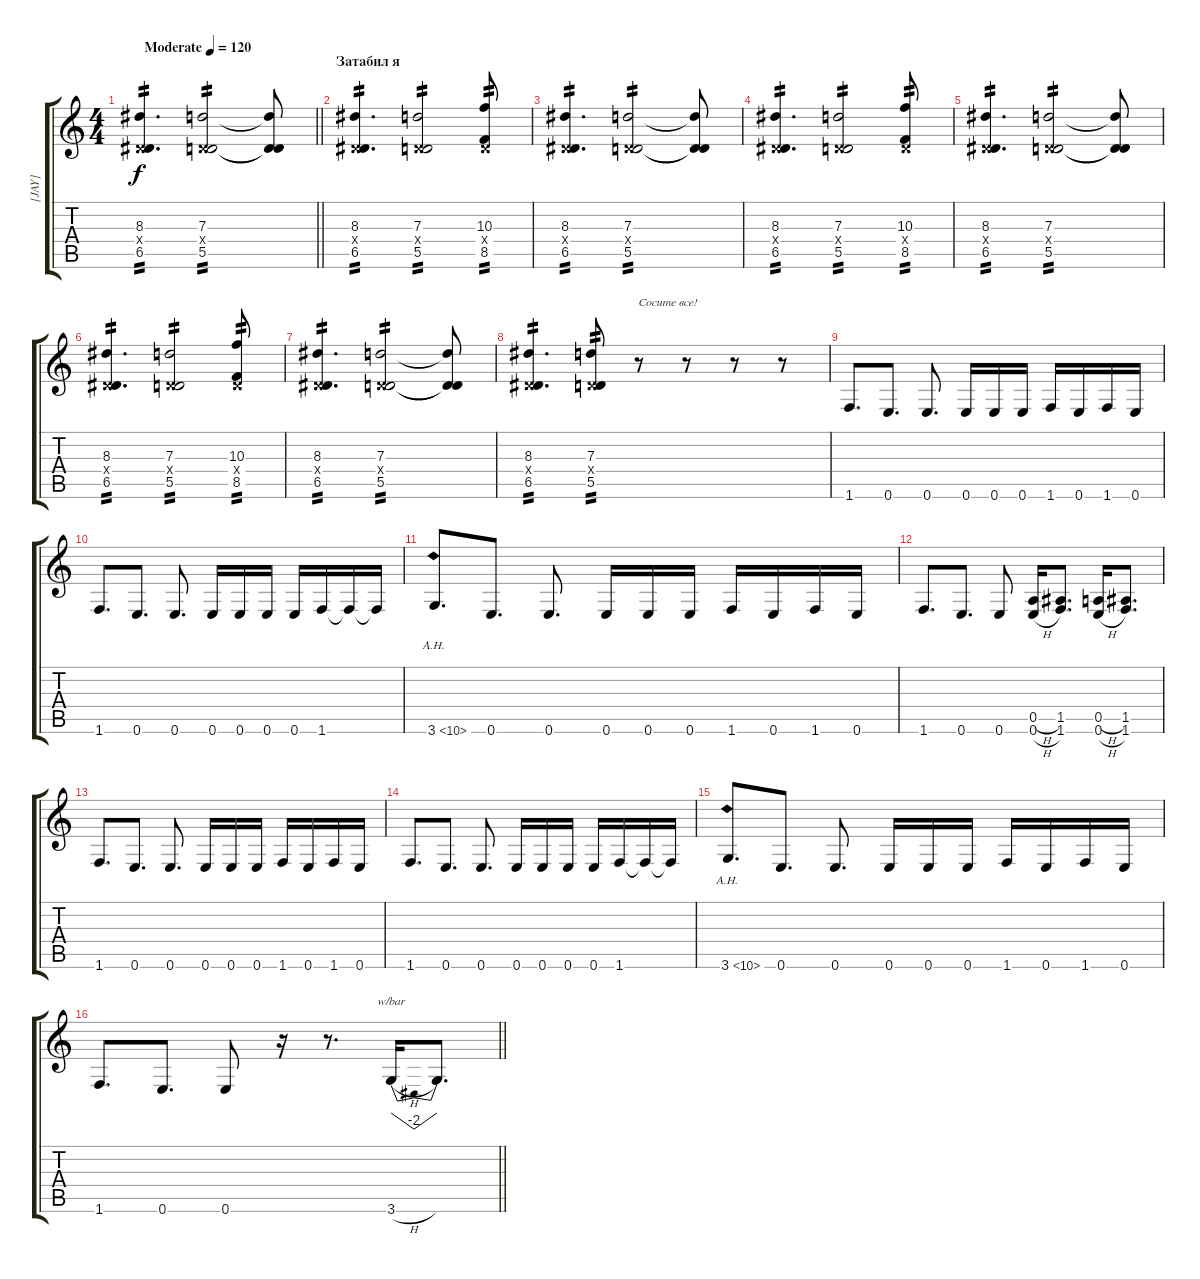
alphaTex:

\track ("[JAY]" "[JAY]") {instrument distortionguitar}
\staff {score tabs}
\tuning (E4 B3 G3 D3 A2 E2) {hide}
\ts (4 4)
\tempo (120 "Moderate")
\clef g2
\barLineRight lightlight
\ks c
(8.3 0.4{x} 6.5).4{d tp 2 dy f instrument distortionguitar} (7.3 0.4{x} 5.5).2{tp 2} (7.3{t} 0.4{t} 5.5{t}).8 |
\section ("" "Затабил я")
(8.3 0.4{x} 6.5).4{d tp 2} (7.3 0.4{x} 5.5).2{tp 2} (10.3 0.4{x} 8.5).8{tp 2} |
(8.3 0.4{x} 6.5).4{d tp 2} (7.3 0.4{x} 5.5).2{tp 2} (7.3{t} 0.4{t} 5.5{t}).8 |
(8.3 0.4{x} 6.5).4{d tp 2} (7.3 0.4{x} 5.5).2{tp 2} (10.3 0.4{x} 8.5).8{tp 2} |
(8.3 0.4{x} 6.5).4{d tp 2} (7.3 0.4{x} 5.5).2{tp 2} (7.3{t} 0.4{t} 5.5{t}).8 |
(8.3 0.4{x} 6.5).4{d tp 2} (7.3 0.4{x} 5.5).2{tp 2} (10.3 0.4{x} 8.5).8{tp 2} |
(8.3 0.4{x} 6.5).4{d tp 2} (7.3 0.4{x} 5.5).2{tp 2} (7.3{t} 0.4{t} 5.5{t}).8 |
(8.3 0.4{x} 6.5).4{d tp 2} (7.3 0.4{x} 5.5).8{tp 2} r.8{txt "Сосите все!"} r.8 r.8 r.8 |
1.6.8{d} 0.6.8{d} 0.6.8{d} 0.6.16 0.6.16 0.6.16 1.6.16 0.6.16 1.6.16 0.6.16 |
1.6.8{d} 0.6.8{d} 0.6.8{d} 0.6.16 0.6.16 0.6.16 0.6.16 1.6.16 1.6{t}.16 1.6{t}.16 |
3.6{ah 7}.8{d} 0.6.8{d} 0.6.8{d} 0.6.16 0.6.16 0.6.16 1.6.16 0.6.16 1.6.16 0.6.16 |
1.6.8{d} 0.6.8{d} 0.6.8 (0.5{h} 0.6{h}).16 (1.5 1.6).8{d} (0.5{h} 0.6{h}).16 (1.5 1.6).8{d} |
1.6.8{d} 0.6.8{d} 0.6.8{d} 0.6.16 0.6.16 0.6.16 1.6.16 0.6.16 1.6.16 0.6.16 |
1.6.8{d} 0.6.8{d} 0.6.8{d} 0.6.16 0.6.16 0.6.16 0.6.16 1.6.16 1.6{t}.16 1.6{t}.16 |
3.6{ah 7}.8{d} 0.6.8{d} 0.6.8{d} 0.6.16 0.6.16 0.6.16 1.6.16 0.6.16 1.6.16 0.6.16 |
\barLineRight lightlight
1.6.8{d} 0.6.8{d} 0.6.8 r.16 r.8{d} 3.6{h}.16{tbe (dip default 0 0 30 -8 60 0)} 3.6{t}.8{d}
